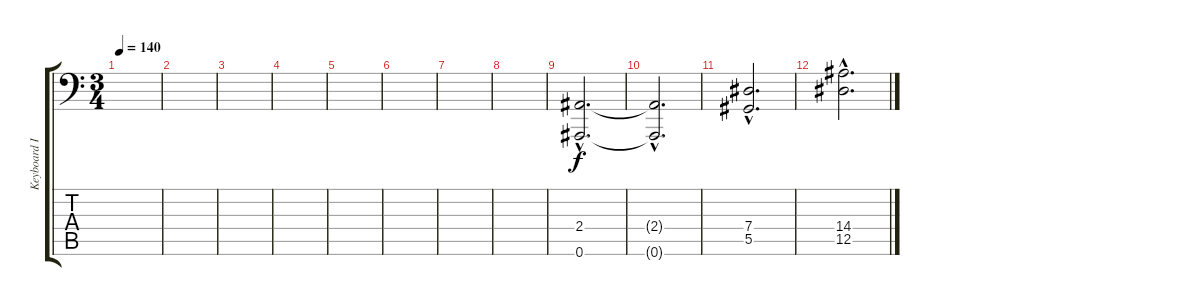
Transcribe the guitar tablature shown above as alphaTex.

\track ("Keyboard I" "Keyboard I") {instrument stringensemble1}
\staff {score tabs}
\tuning (Bb3 F3 Db3 Ab2 Eb2 Bb1) {hide}
\ts (3 4)
\tempo 140
\clef f4
\ks c
|
|
|
|
|
|
|
|
(2.4{hac} 0.6{hac}).2{d} |
(2.4{hac t} 0.6{hac t}).2{d} |
(7.4{hac} 5.5{hac}).2{d} |
(14.4{hac} 12.5{hac}).2{d}
